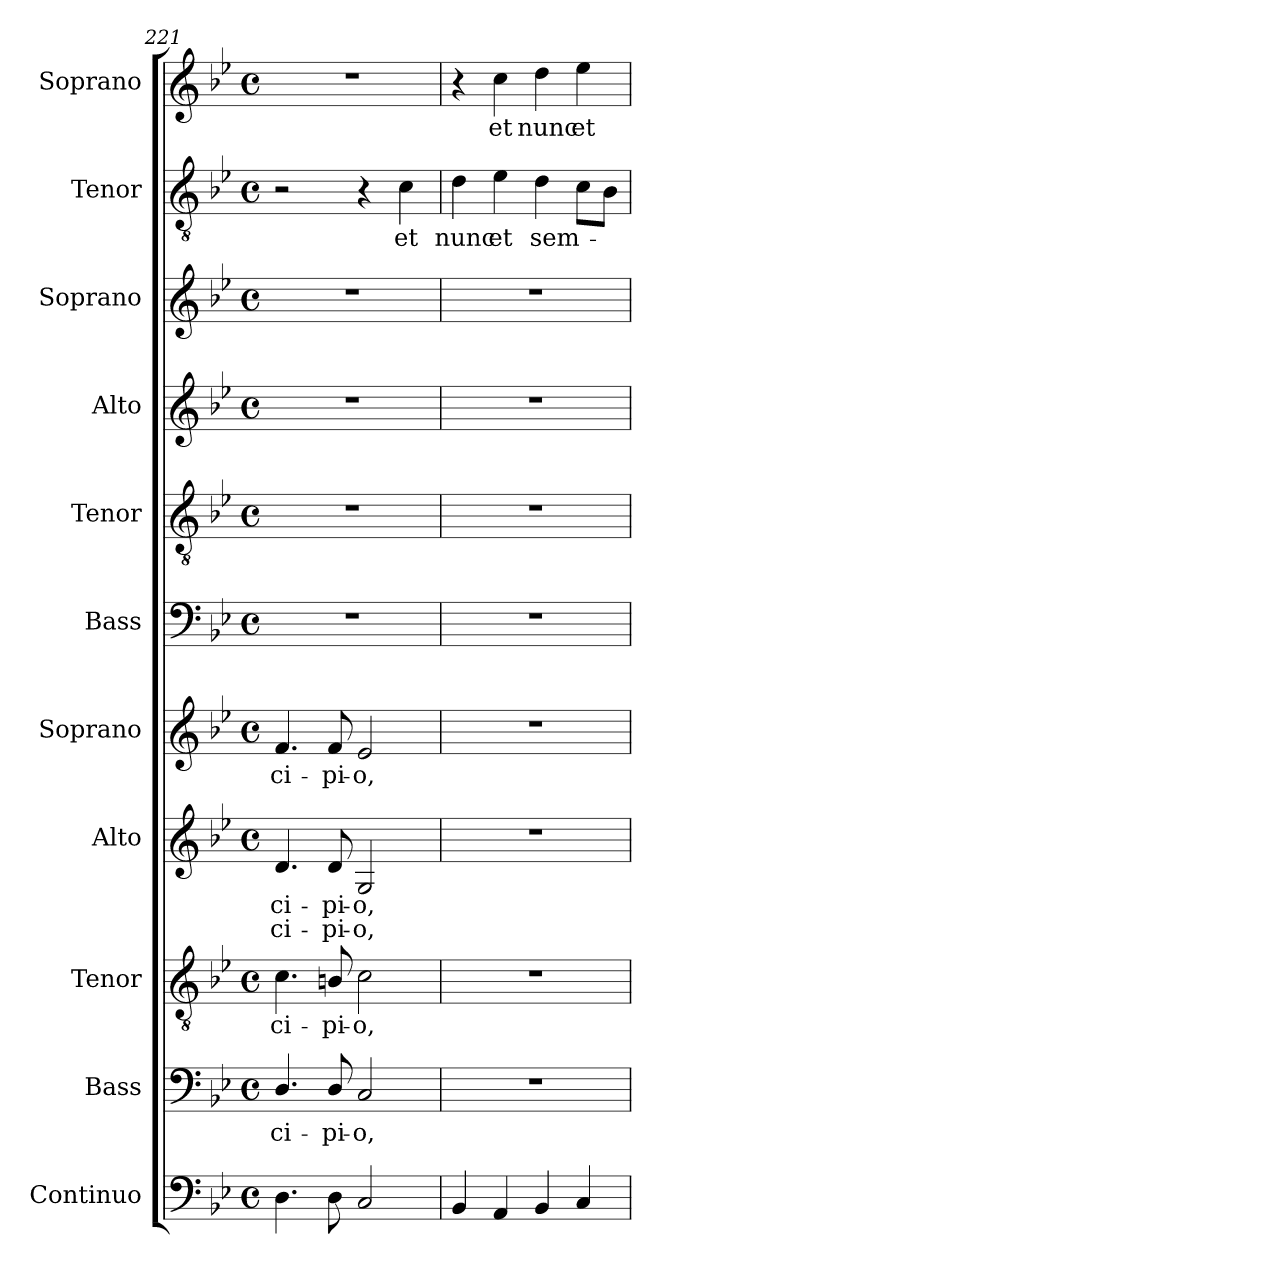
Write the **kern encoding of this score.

**kern	**kern	**text	**kern	**text	**kern	**text	**text	**kern	**text	**kern	**kern	**kern	**kern	**kern	**text	**kern	**text
*part11	*part10	*part10	*part9	*part9	*part8	*part8	*part8	*part7	*part7	*part6	*part5	*part4	*part3	*part2	*part2	*part1	*part1
*staff11	*staff10	*staff10	*staff9	*staff9	*staff8	*staff8	*staff8	*staff7	*staff7	*staff6	*staff5	*staff4	*staff3	*staff2	*staff2	*staff1	*staff1
*I"Continuo	*I"Bass	*	*I"Tenor	*	*I"Alto	*	*	*I"Soprano	*	*I"Bass	*I"Tenor	*I"Alto	*I"Soprano	*I"Tenor	*	*I"Soprano	*
*I'Cont.	*I'B.	*	*I'T.	*	*I'A.	*	*	*I'S.	*	*I'B.	*I'T.	*I'A.	*I'S.	*I'T.	*	*I'S.	*
!!LO:PB:g=z
*clefF4	*clefF4	*	*clefGv2	*	*clefG2	*	*	*clefG2	*	*clefF4	*clefGv2	*clefG2	*clefG2	*clefGv2	*	*clefG2	*
*	*	*	*ITrd7c12	*	*	*	*	*	*	*	*ITrd7c12	*	*	*ITrd7c12	*	*	*
*k[b-e-]	*k[b-e-]	*	*k[b-e-]	*	*k[b-e-]	*	*	*k[b-e-]	*	*k[b-e-]	*k[b-e-]	*k[b-e-]	*k[b-e-]	*k[b-e-]	*	*k[b-e-]	*
*B-:	*B-:	*	*B-:	*	*B-:	*	*	*B-:	*	*B-:	*B-:	*B-:	*B-:	*B-:	*	*B-:	*
*M4/4	*M4/4	*	*M4/4	*	*M4/4	*	*	*M4/4	*	*M4/4	*M4/4	*M4/4	*M4/4	*M4/4	*	*M4/4	*
*met(c)	*met(c)	*	*met(c)	*	*met(c)	*	*	*met(c)	*	*met(c)	*met(c)	*met(c)	*met(c)	*met(c)	*	*met(c)	*
=221	=221	=221	=221	=221	=221	=221	=221	=221	=221	=221	=221	=221	=221	=221	=221	=221	=221
!	!	!LO:LY:b:color=#000000	!	!	!	!	!	!	!	!	!	!	!	!	!	!	!
!	!	!	!	!LO:LY:b:color=#000000	!	!	!	!	!	!	!	!	!	!	!	!	!
!	!	!	!	!	!	!LO:LY:b:color=#000000	!LO:LY:b:color=#000000	!	!	!	!	!	!	!	!	!	!
!	!	!	!	!	!	!	!	!	!LO:LY:b:color=#000000	!	!	!	!	!	!	!	!
4.Di\	4.Di/	-ci-	4.Ci\	-ci-	4.di/	-ci-	-ci-	4.fi/	-ci-	1r	1r	1r	1r	2r	.	1r	.
!	!	!LO:LY:b:color=#000000	!	!	!	!	!	!	!	!	!	!	!	!	!	!	!
!	!	!	!	!LO:LY:b:color=#000000	!	!	!	!	!	!	!	!	!	!	!	!	!
!	!	!	!	!	!	!LO:LY:b:color=#000000	!LO:LY:b:color=#000000	!	!	!	!	!	!	!	!	!	!
!	!	!	!	!	!	!	!	!	!LO:LY:b:color=#000000	!	!	!	!	!	!	!	!
8Di\	8Di/	-pi-	8BBni/	-pi-	8di/	-pi-	-pi-	8fi/	-pi-	.	.	.	.	.	.	.	.
!	!	!LO:LY:b:color=#000000	!	!	!	!	!	!	!	!	!	!	!	!	!	!	!
!	!	!	!	!LO:LY:b:color=#000000	!	!	!	!	!	!	!	!	!	!	!	!	!
!	!	!	!	!	!	!LO:LY:b:color=#000000	!LO:LY:b:color=#000000	!	!	!	!	!	!	!	!	!	!
!	!	!	!	!	!	!	!	!	!LO:LY:b:color=#000000	!	!	!	!	!	!	!	!
2Ci/	2Ci/	-o,	2Ci\	-o,	2Gi/	-o,	o,	2e-i/	-o,	.	.	.	.	4r	.	.	.
!	!	!	!	!	!	!	!	!	!	!	!	!	!	!	!LO:LY:b:color=#000000	!	!
.	.	.	.	.	.	.	.	.	.	.	.	.	.	4Ci\	et	.	.
=222	=222	=222	=222	=222	=222	=222	=222	=222	=222	=222	=222	=222	=222	=222	=222	=222	=222
!	!	!	!	!	!	!	!	!	!	!	!	!	!	!	!LO:LY:b:color=#000000	!	!
4BB-i/	1r	.	1r	.	1r	.	.	1r	.	1r	1r	1r	1r	4Di\	nunc	4r	.
!	!	!	!	!	!	!	!	!	!	!	!	!	!	!	!LO:LY:b:color=#000000	!	!
!	!	!	!	!	!	!	!	!	!	!	!	!	!	!	!	!	!LO:LY:b:color=#000000
4AAi/	.	.	.	.	.	.	.	.	.	.	.	.	.	4E-i\	et	4cci\	et
!	!	!	!	!	!	!	!	!	!	!	!	!	!	!	!LO:LY:b:color=#000000	!	!
!	!	!	!	!	!	!	!	!	!	!	!	!	!	!	!	!	!LO:LY:b:color=#000000
4BB-i/	.	.	.	.	.	.	.	.	.	.	.	.	.	4Di\	sem-	4ddi\	nunc
!	!	!	!	!	!	!	!	!	!	!	!	!	!	!	!	!	!LO:LY:b:color=#000000
4Ci/	.	.	.	.	.	.	.	.	.	.	.	.	.	8Ci\L	.	4ee-i\	et
.	.	.	.	.	.	.	.	.	.	.	.	.	.	8BB-i\J	.	.	.
=	=	=	=	=	=	=	=	=	=	=	=	=	=	=	=	=	=
*-	*-	*-	*-	*-	*-	*-	*-	*-	*-	*-	*-	*-	*-	*-	*-	*-	*-
